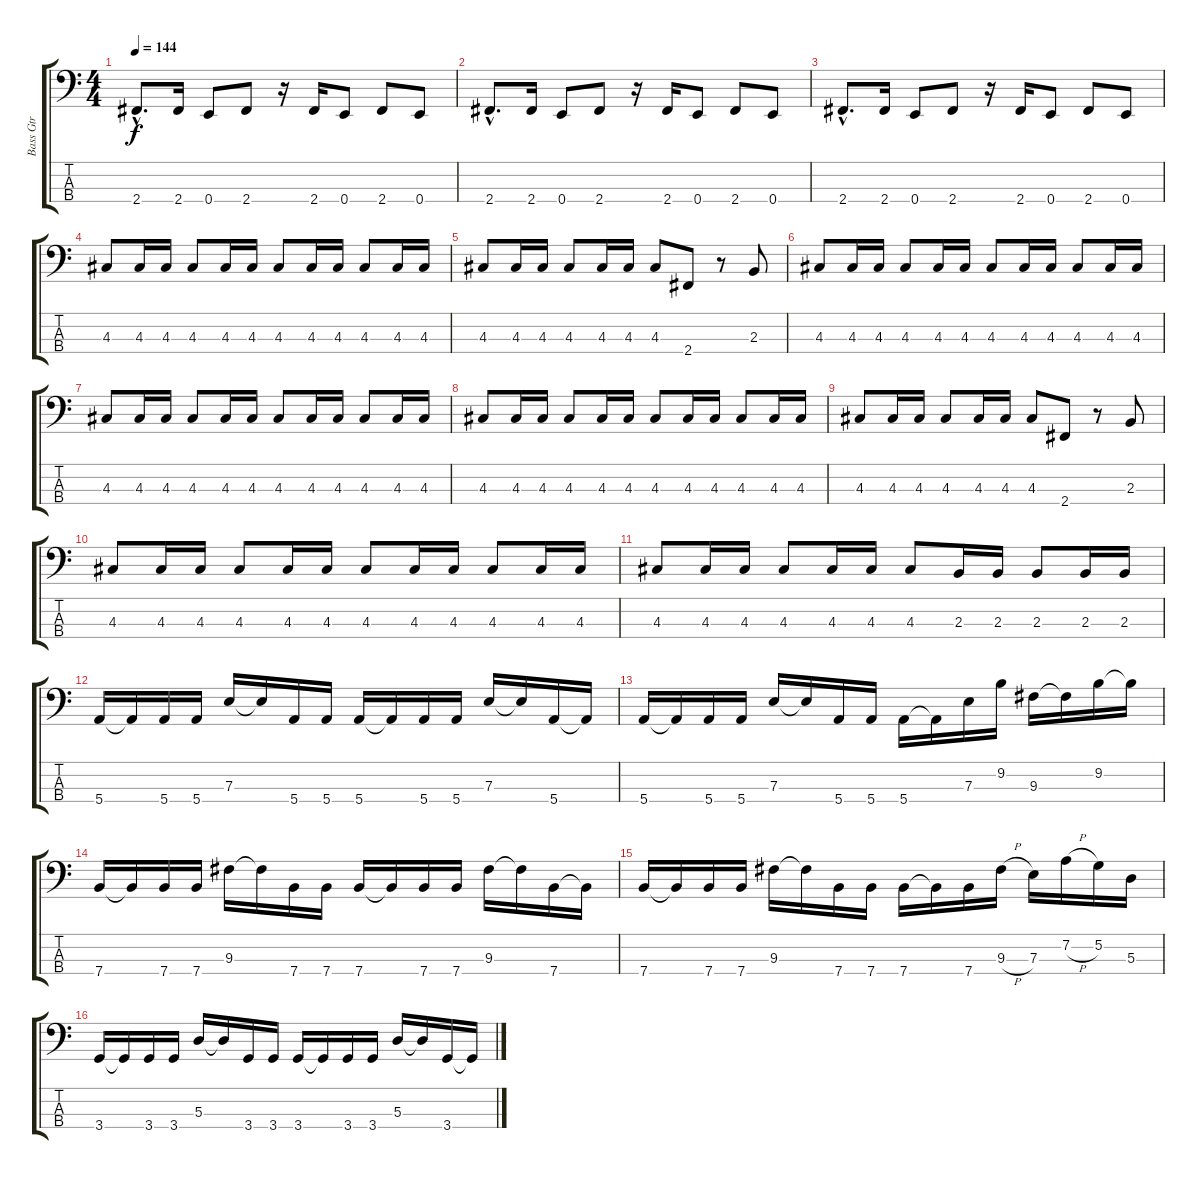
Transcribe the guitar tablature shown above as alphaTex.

\track ("Bass Gtr" "Bass Gtr") {instrument electricbasspick}
\staff {score tabs}
\tuning (G2 D2 A1 E1) {hide}
\ts (4 4)
\tempo 144
\clef f4
\ks c
2.4{hac}.8{d dy f} 2.4.16 0.4.8 2.4.8 r.16 2.4.16 0.4.8 2.4.8 0.4.8 |
2.4{hac}.8{d} 2.4.16 0.4.8 2.4.8 r.16 2.4.16 0.4.8 2.4.8 0.4.8 |
2.4{hac}.8{d} 2.4.16 0.4.8 2.4.8 r.16 2.4.16 0.4.8 2.4.8 0.4.8 |
4.3.8 4.3.16 4.3.16 4.3.8 4.3.16 4.3.16 4.3.8 4.3.16 4.3.16 4.3.8 4.3.16 4.3.16 |
4.3.8 4.3.16 4.3.16 4.3.8 4.3.16 4.3.16 4.3.8 2.4.8 r.8 2.3.8 |
4.3.8 4.3.16 4.3.16 4.3.8 4.3.16 4.3.16 4.3.8 4.3.16 4.3.16 4.3.8 4.3.16 4.3.16 |
4.3.8 4.3.16 4.3.16 4.3.8 4.3.16 4.3.16 4.3.8 4.3.16 4.3.16 4.3.8 4.3.16 4.3.16 |
4.3.8 4.3.16 4.3.16 4.3.8 4.3.16 4.3.16 4.3.8 4.3.16 4.3.16 4.3.8 4.3.16 4.3.16 |
4.3.8 4.3.16 4.3.16 4.3.8 4.3.16 4.3.16 4.3.8 2.4.8 r.8 2.3.8 |
4.3.8 4.3.16 4.3.16 4.3.8 4.3.16 4.3.16 4.3.8 4.3.16 4.3.16 4.3.8 4.3.16 4.3.16 |
4.3.8 4.3.16 4.3.16 4.3.8 4.3.16 4.3.16 4.3.8 2.3.16 2.3.16 2.3.8 2.3.16 2.3.16 |
5.4.16 5.4{t}.16 5.4.16 5.4.16 7.3.16 7.3{t}.16 5.4.16 5.4.16 5.4.16 5.4{t}.16 5.4.16 5.4.16 7.3.16 7.3{t}.16 5.4.16 5.4{t}.16 |
5.4.16 5.4{t}.16 5.4.16 5.4.16 7.3.16 7.3{t}.16 5.4.16 5.4.16 5.4.16 5.4{t}.16 7.3.16 9.2.16 9.3.16 9.3{t}.16 9.2.16 9.2{t}.16 |
7.4.16 7.4{t}.16 7.4.16 7.4.16 9.3.16 9.3{t}.16 7.4.16 7.4.16 7.4.16 7.4{t}.16 7.4.16 7.4.16 9.3.16 9.3{t}.16 7.4.16 7.4{t}.16 |
7.4.16 7.4{t}.16 7.4.16 7.4.16 9.3.16 9.3{t}.16 7.4.16 7.4.16 7.4.16 7.4{t}.16 7.4.16 9.3{h}.16 7.3.16 7.2{h}.16 5.2.16 5.3.16 |
3.4.16 3.4{t}.16 3.4.16 3.4.16 5.3.16 5.3{t}.16 3.4.16 3.4.16 3.4.16 3.4{t}.16 3.4.16 3.4.16 5.3.16 5.3{t}.16 3.4.16 3.4{t}.16
